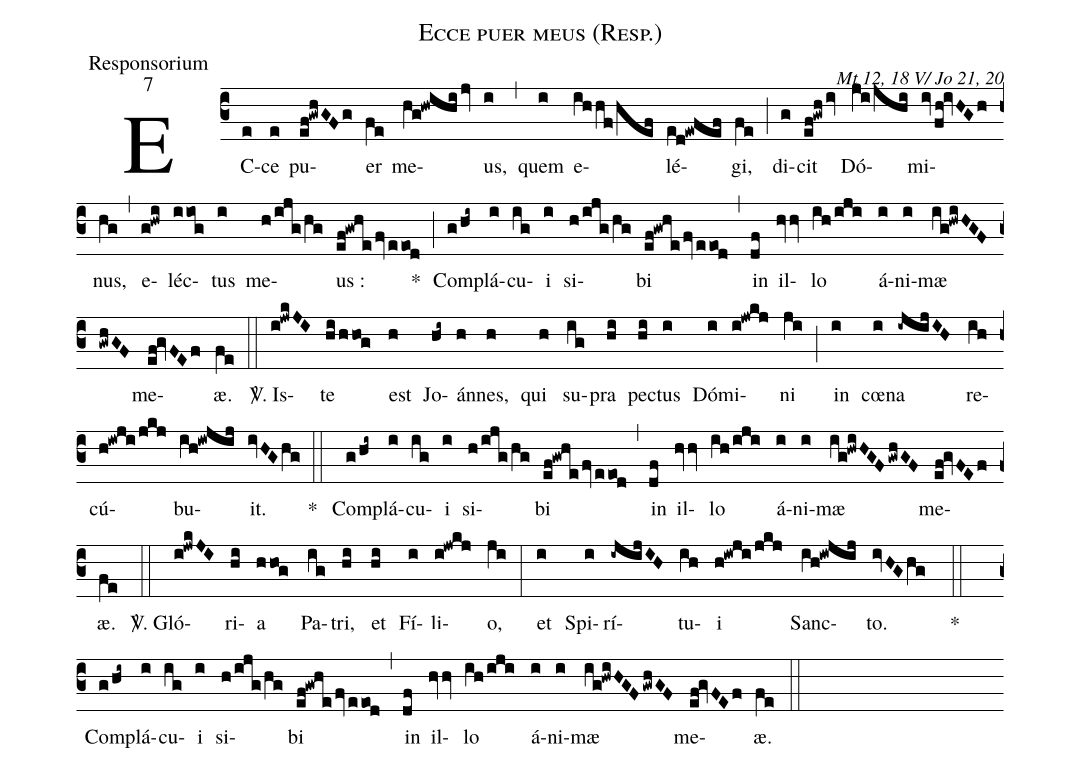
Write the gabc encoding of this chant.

name:Ecce puer meus (Resp.);
office-part:Responsorium;
mode:7;
commentary:Mt 12, 18 V/ Jo 21, 20;
%%
(c3)EC(e)ce(e) pu(ef!gwhGFg)er(fe) me(hg!hwihi/jv)us,(i) (,) quem(i) e(ihhf/hef)lé(ed!ewfef)gi,(fe) (;) di(g)cit(ef!gwh/iv) Dó(ji/jhi)mi(ivfh!ivHGh)nus,(hg) (,) e(g!hwi)léc(iiog)tus(i) me(h/ijg/hg)us :(ef!gwhe/fv/eeod) *(;) Com(g/hi~)plá(i)cu(ig)i(i) si(h/ijg/hg)bi(ef!gwhe/fv/eeod) (,) in(df) il(hvhv)lo(ih/iji) á(i)ni(i)mæ(ig!hwiHGF/gwhGF) me(ef!gvFEf)æ.(fe) (::)

<sp>V/</sp>. Is(i!jwkJI)te(hi/hhog) est(h) Jo(hi~)án(h)nes,(h) qui(h) su(ig)pra(hi) pec(hi)tus(i) Dó(i)mi(i!jwkj)ni(ji) (;) in(i) cœ(i)na(-ijijIH) re(ih)cú(h!iwji/jkj)bu(ih!iwjij)it.(ivHGhg) (::)
*() Com(g/hi~)plá(i)cu(ig)i(i) si(h/ijg/hg)bi(ef!gwhe/fv/eeod) (,) in(df) il(hvhv)lo(ih/iji) á(i)ni(i)mæ(ig!hwiHGF/gwhGF) me(ef!gvFEf)æ.(fe) (::)

<sp>V/</sp>. Gló(i!jwkJI)ri(hi)a(hhog) Pa(ig)tri,(hi) et(hi) Fí(i)li(i!jwkj)o,(ji) (:) et(i) Spi(i)rí(-ijijIH)tu(ih)i(h!iwji/jkj) Sanc(ih!iwjij)to.(ivHGhg) ( ::)
*() Com(g/hi~)plá(i)cu(ig)i(i) si(h/ijg/hg)bi(ef!gwhe/fv/eeod) (,) in(df) il(hvhv)lo(ih/iji) á(i)ni(i)mæ(ig!hwiHGF/gwhGF) me(ef!gvFEf)æ.(fe) (::)
